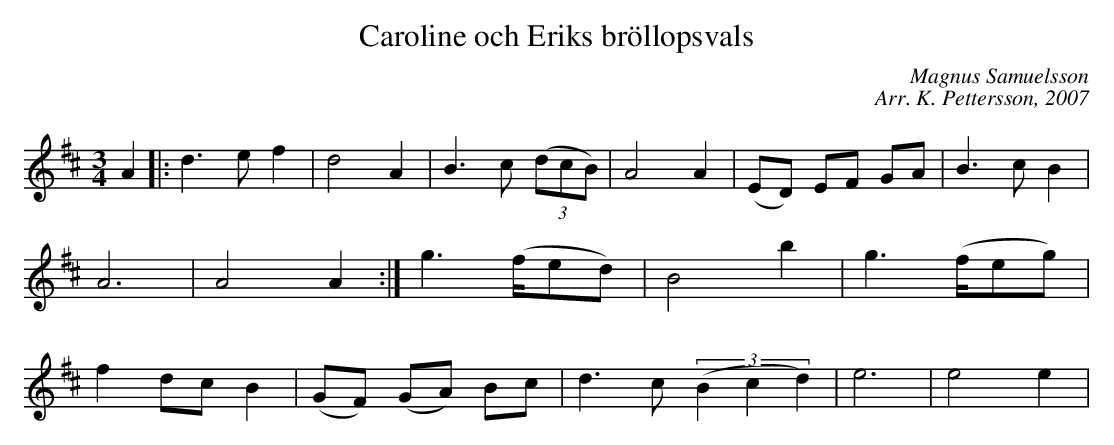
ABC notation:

X:1
T: Caroline och Eriks bröllopsvals
C: Magnus Samuelsson
C: Arr. K. Pettersson, 2007
M: 3/4
L: 1/4
K: D
V:1
A |: d>ef | d2A | B>c ((3d/c/B/) | A2A | (E/D/) E/F/ G/A/ | B>cB | A3 | A2A :| g>(f/e/d/) | B2b | g>(f/e/g/) | fd/c/B | (G/F/) (G/A/) B/c/ | d>c((3Bcd) | e3 | e2e |
